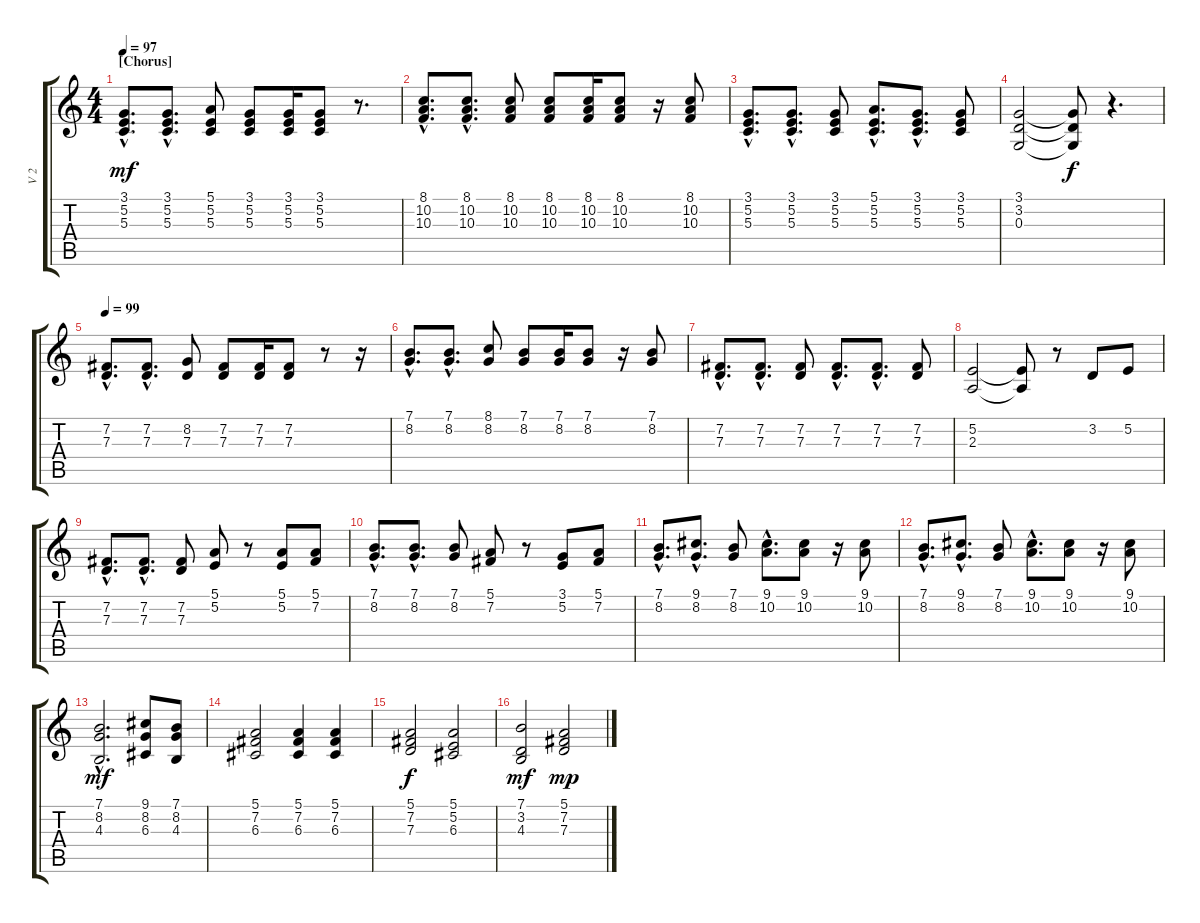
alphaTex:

\track ("V 2" "V 2") {instrument choiraahs}
\staff {score tabs}
\tuning (E4 B3 G3 D3 A2 E2) {hide}
\ts (4 4)
\section ("" "[Chorus]")
\tempo 97
\clef g2
\ks c
(3.1{hac} 5.2{hac} 5.3{hac}).8{d dy mf} (3.1{hac} 5.2{hac} 5.3{hac}).8{d} (5.1 5.2 5.3).8 (3.1 5.2 5.3).8 (3.1 5.2 5.3).16 (3.1 5.2 5.3).8 r.8{d} |
(8.1{hac} 10.2{hac} 10.3{hac}).8{d} (8.1{hac} 10.2{hac} 10.3{hac}).8{d} (8.1 10.2 10.3).8 (8.1 10.2 10.3).8 (8.1 10.2 10.3).16 (8.1 10.2 10.3).8 r.16 (8.1 10.2 10.3).8 |
(3.1{hac} 5.2{hac} 5.3{hac}).8{d} (3.1{hac} 5.2{hac} 5.3{hac}).8{d} (3.1 5.2 5.3).8 (5.1{hac} 5.2{hac} 5.3{hac}).8{d} (3.1{hac} 5.2{hac} 5.3{hac}).8{d} (3.1 5.2 5.3).8 |
(3.1 3.2 0.3).2 (3.1{t} 3.2{t} 0.3{t}).8{dy f} r.4{d} |
\section ("" "")
\tempo 99
(7.2{hac} 7.3{hac}).8{d} (7.2{hac} 7.3{hac}).8{d} (8.2 7.3).8 (7.2 7.3).8 (7.2 7.3).16 (7.2 7.3).8 r.8 r.16 |
(7.1{hac} 8.2{hac}).8{d} (7.1{hac} 8.2{hac}).8{d} (8.1 8.2).8 (7.1 8.2).8 (7.1 8.2).16 (7.1 8.2).8 r.16 (7.1 8.2).8 |
(7.2{hac} 7.3{hac}).8{d} (7.2{hac} 7.3{hac}).8{d} (7.2 7.3).8 (7.2{hac} 7.3{hac}).8{d} (7.2{hac} 7.3{hac}).8{d} (7.2 7.3).8 |
(5.2 2.3).2 (5.2{t} 2.3{t}).8 r.8 3.2.8 5.2.8 |
(7.2{hac} 7.3{hac}).8{d} (7.2{hac} 7.3{hac}).8{d} (7.2 7.3).8 (5.1 5.2).8 r.8 (5.1 5.2).8 (5.1 7.2).8 |
(7.1{hac} 8.2{hac}).8{d} (7.1{hac} 8.2{hac}).8{d} (7.1 8.2).8 (5.1 7.2).8 r.8 (3.1 5.2).8 (5.1 7.2).8 |
(7.1{hac} 8.2{hac}).8{d} (9.1{hac} 8.2{hac}).8{d} (7.1 8.2).8 (9.1{hac} 10.2{hac}).8{d} (9.1 10.2).8 r.16 (9.1 10.2).8 |
(7.1{hac} 8.2{hac}).8{d} (9.1{hac} 8.2{hac}).8{d} (7.1 8.2).8 (9.1{hac} 10.2{hac}).8{d} (9.1 10.2).8 r.16 (9.1 10.2).8 |
(7.1{hac} 8.2{hac} 4.3{hac}).2{d dy mf} (9.1 8.2 6.3).8 (7.1 8.2 4.3).8 |
(5.1 7.2 6.3).2 (5.1 7.2 6.3).4 (5.1 7.2 6.3).4 |
\section ("" "")
(5.1 7.2 7.3).2{dy f} (5.1 5.2 6.3).2 |
(7.1 3.2 4.3).2{dy mf} (5.1 7.2 7.3).2{dy mp}
